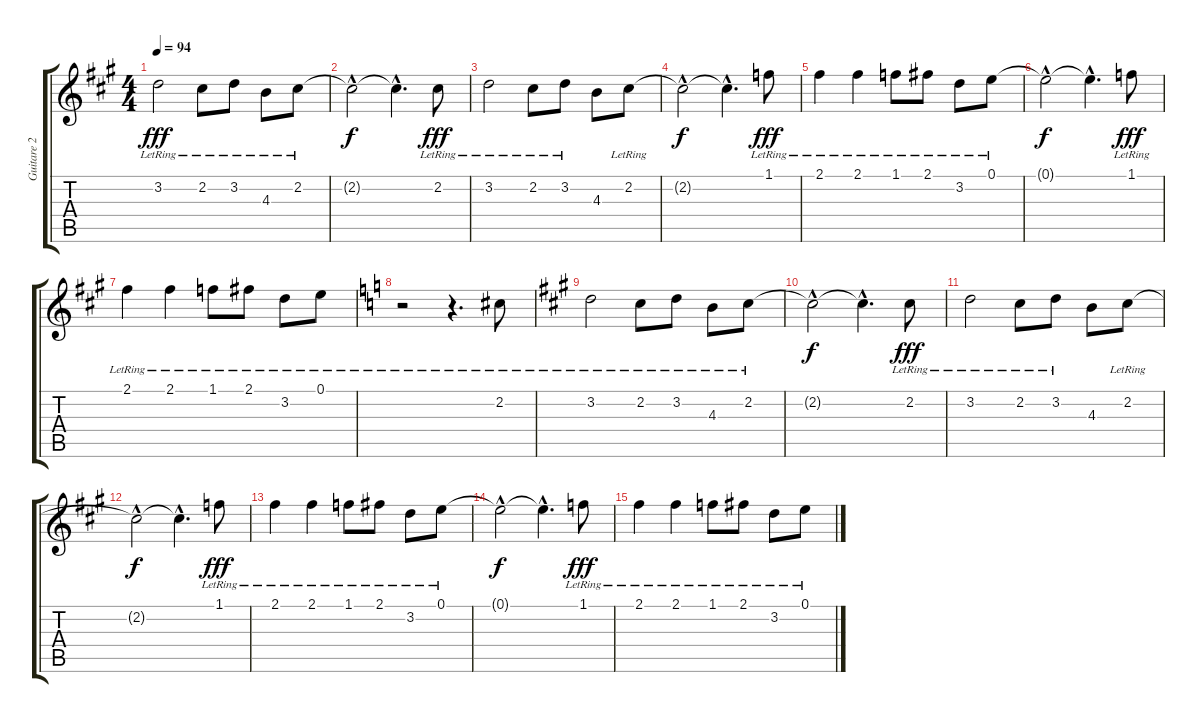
\track ("Guitare 2" "Guitare 2") {instrument acousticguitarsteel}
\staff {score tabs}
\tuning (E4 B3 G3 D3 A2 E2) {hide}
\ts (4 4)
\tempo 94
\clef g2
\ks a
3.2{lr}.2{dy fff} 2.2{lr}.8 3.2{lr}.8 4.3{lr}.8 2.2{lr}.8 |
2.2{hac t}.2{dy f} 2.2{hac t}.4{d} 2.2{lr}.8{dy fff} |
3.2{lr}.2 2.2{lr}.8 3.2{lr}.8 4.3.8 2.2{lr}.8 |
2.2{hac t}.2{dy f} 2.2{hac t}.4{d} 1.1{lr}.8{dy fff} |
2.1{lr}.4 2.1{lr}.4 1.1{lr}.8 2.1{lr}.8 3.2{lr}.8 0.1{lr}.8 |
0.1{hac t}.2{dy f} 0.1{hac t}.4{d} 1.1{lr}.8{dy fff} |
2.1{lr}.4 2.1{lr}.4 1.1{lr}.8 2.1{lr}.8 3.2{lr}.8 0.1{lr}.8 |
\ks c
r.2 r.4{d} 2.2{lr}.8 |
\ks a
3.2{lr}.2 2.2{lr}.8 3.2{lr}.8 4.3{lr}.8 2.2{lr}.8 |
2.2{hac t}.2{dy f} 2.2{hac t}.4{d} 2.2{lr}.8{dy fff} |
3.2{lr}.2 2.2{lr}.8 3.2{lr}.8 4.3.8 2.2{lr}.8 |
2.2{hac t}.2{dy f} 2.2{hac t}.4{d} 1.1{lr}.8{dy fff} |
2.1{lr}.4 2.1{lr}.4 1.1{lr}.8 2.1{lr}.8 3.2{lr}.8 0.1{lr}.8 |
0.1{hac t}.2{dy f} 0.1{hac t}.4{d} 1.1{lr}.8{dy fff} |
2.1{lr}.4 2.1{lr}.4 1.1{lr}.8 2.1{lr}.8 3.2{lr}.8 0.1{lr}.8
